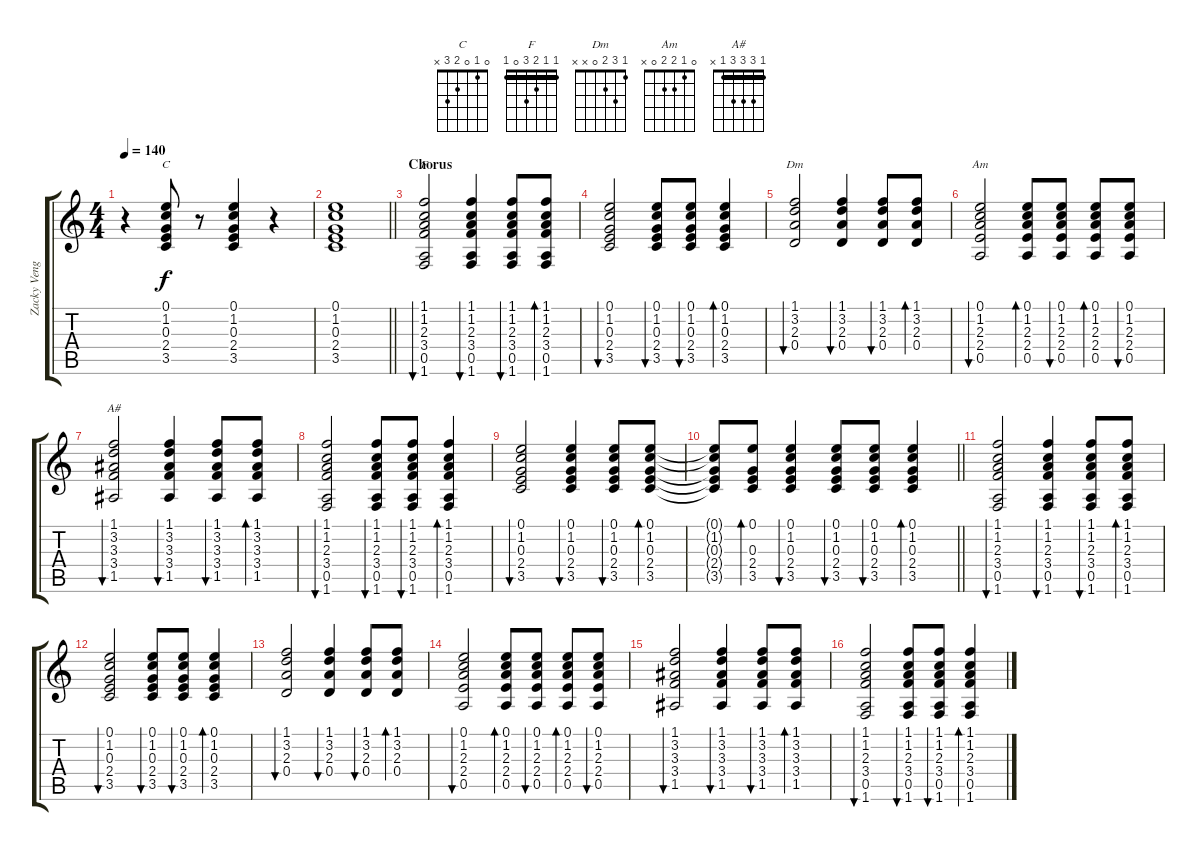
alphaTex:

\track ("Zacky Vengeance (acoustic rythm)" "Zacky Veng") {instrument electricguitarclean}
\staff {score tabs}
\tuning (E4 B3 G3 D3 A2 E2) {hide}
\chord ("C" 0 1 0 2 3 x)
\chord ("F" 1 1 2 3 0 1) {barre 1}
\chord ("Dm" 1 3 2 0 x x)
\chord ("Am" 0 1 2 2 0 x)
\chord ("A#" 1 3 3 3 1 x) {barre 1}
\ts (4 4)
\tempo 140
\clef g2
\ks c
r.4{dy f} (0.1 1.2 0.3 2.4 3.5).8{ch "C"} r.8 (0.1 1.2 0.3 2.4 3.5).4 r.4 |
\barLineRight lightlight
(0.1 1.2 0.3 2.4 3.5).1 |
\section ("" "Chorus")
(1.1 1.2 2.3 3.4 0.5 1.6).2{bu 60 ch "F"} (1.1 1.2 2.3 3.4 0.5 1.6).4{bu 60} (1.1 1.2 2.3 3.4 0.5 1.6).8{bu 60} (1.1 1.2 2.3 3.4 0.5 1.6).8{bd 60} |
(0.1 1.2 0.3 2.4 3.5).2{bu 60} (0.1 1.2 0.3 2.4 3.5).8{bu 60} (0.1 1.2 0.3 2.4 3.5).8{bu 60} (0.1 1.2 0.3 2.4 3.5).4{bd 60} |
(1.1 3.2 2.3 0.4).2{bu 60 ch "Dm"} (1.1 3.2 2.3 0.4).4{bu 60} (1.1 3.2 2.3 0.4).8{bu 60} (1.1 3.2 2.3 0.4).8{bd 60} |
(0.1 1.2 2.3 2.4 0.5).2{bu 60 ch "Am"} (0.1 1.2 2.3 2.4 0.5).8{bd 60} (0.1 1.2 2.3 2.4 0.5).8{bu 60} (0.1 1.2 2.3 2.4 0.5).8{bd 60} (0.1 1.2 2.3 2.4 0.5).8{bu 60} |
(1.1 3.2 3.3 3.4 1.5).2{bu 60 ch "A#"} (1.1 3.2 3.3 3.4 1.5).4{bu 60} (1.1 3.2 3.3 3.4 1.5).8{bu 60} (1.1 3.2 3.3 3.4 1.5).8{bd 60} |
(1.1 1.2 2.3 3.4 0.5 1.6).2{bu 60} (1.1 1.2 2.3 3.4 0.5 1.6).8{bu 60} (1.1 1.2 2.3 3.4 0.5 1.6).8{bu 60} (1.1 1.2 2.3 3.4 0.5 1.6).4{bd 60} |
(0.1 1.2 0.3 2.4 3.5).2{bu 60} (0.1 1.2 0.3 2.4 3.5).4{bu 60} (0.1 1.2 0.3 2.4 3.5).8{bu 60} (0.1 1.2 0.3 2.4 3.5).8{bd 60} |
\barLineRight lightlight
(0.1{t} 1.2{t} 0.3{t} 2.4{t} 3.5{t}).8 (0.1 0.3 2.4 3.5).8{bd 60} (0.1 1.2 0.3 2.4 3.5).4{bu 60} (0.1 1.2 0.3 2.4 3.5).8{bu 60} (0.1 1.2 0.3 2.4 3.5).8{bu 60} (0.1 1.2 0.3 2.4 3.5).4{bd 60} |
(1.1 1.2 2.3 3.4 0.5 1.6).2{bu 60} (1.1 1.2 2.3 3.4 0.5 1.6).4{bu 60} (1.1 1.2 2.3 3.4 0.5 1.6).8{bu 60} (1.1 1.2 2.3 3.4 0.5 1.6).8{bd 60} |
(0.1 1.2 0.3 2.4 3.5).2{bu 60} (0.1 1.2 0.3 2.4 3.5).8{bu 60} (0.1 1.2 0.3 2.4 3.5).8{bu 60} (0.1 1.2 0.3 2.4 3.5).4{bd 60} |
(1.1 3.2 2.3 0.4).2{bu 60} (1.1 3.2 2.3 0.4).4{bu 60} (1.1 3.2 2.3 0.4).8{bu 60} (1.1 3.2 2.3 0.4).8{bd 60} |
(0.1 1.2 2.3 2.4 0.5).2{bu 60} (0.1 1.2 2.3 2.4 0.5).8{bd 60} (0.1 1.2 2.3 2.4 0.5).8{bu 60} (0.1 1.2 2.3 2.4 0.5).8{bd 60} (0.1 1.2 2.3 2.4 0.5).8{bu 60} |
(1.1 3.2 3.3 3.4 1.5).2{bu 60} (1.1 3.2 3.3 3.4 1.5).4{bu 60} (1.1 3.2 3.3 3.4 1.5).8{bu 60} (1.1 3.2 3.3 3.4 1.5).8{bd 60} |
(1.1 1.2 2.3 3.4 0.5 1.6).2{bu 60} (1.1 1.2 2.3 3.4 0.5 1.6).8{bu 60} (1.1 1.2 2.3 3.4 0.5 1.6).8{bu 60} (1.1 1.2 2.3 3.4 0.5 1.6).4{bd 60}
